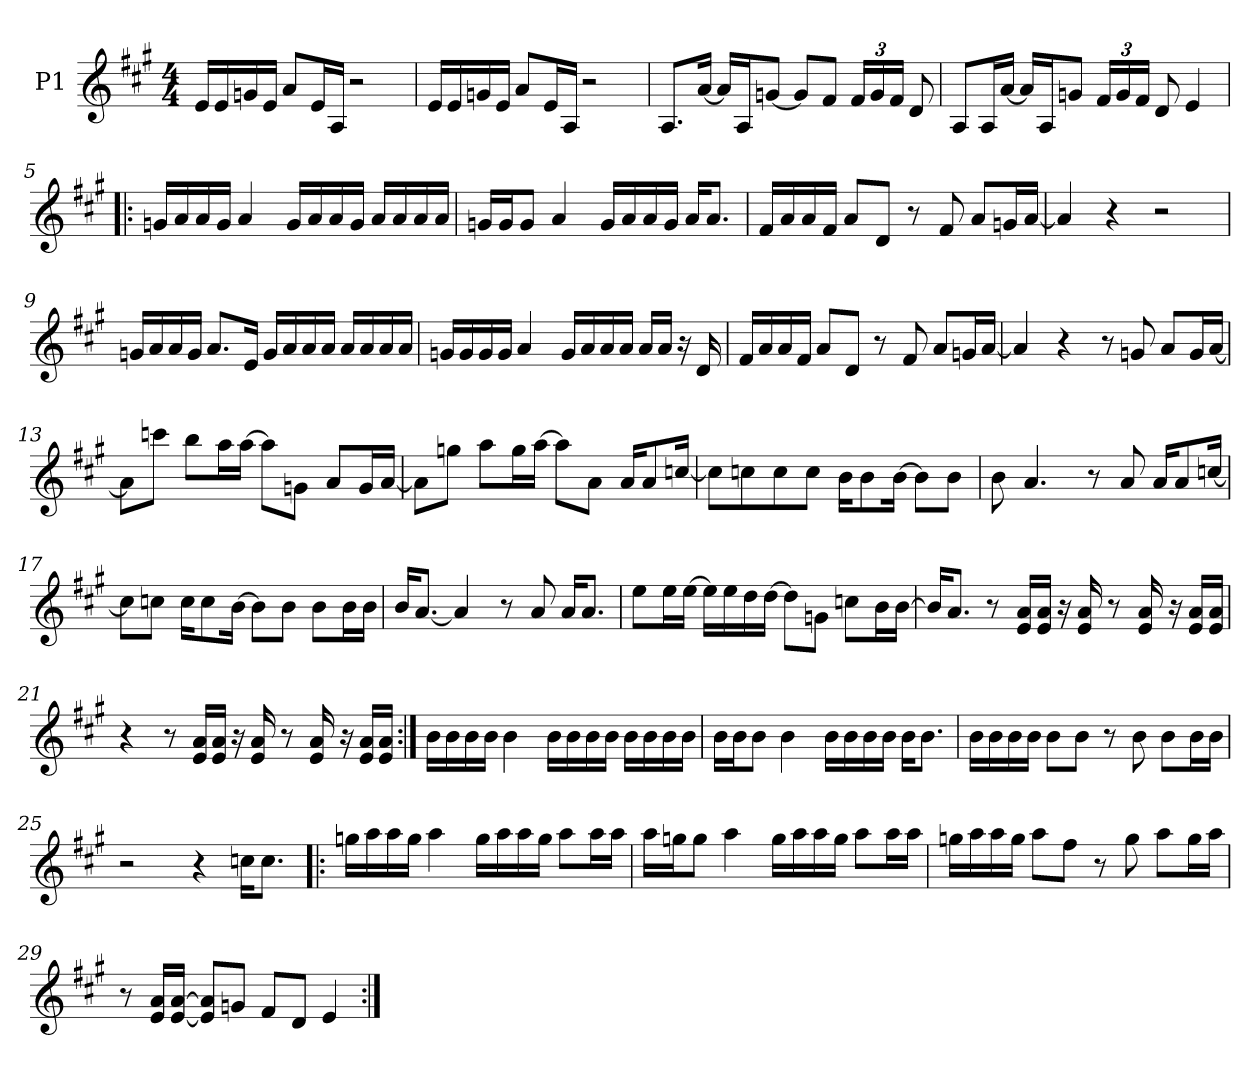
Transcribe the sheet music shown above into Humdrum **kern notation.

**kern
*part1
*staff1
*I"P1
*clefG2
*k[f#c#g#]
*A:
*M4/4
*MM95
=1
16e/LL
16e/
16gn/
16e/JJ
8a/L
16e/L
16A/JJ
2r
=2
16e/LL
16e/
16gn/
16e/JJ
8a/L
16e/L
16A/JJ
2r
=3
8.A/L
[<16a/Jk
16a/LL]
16A/J
[<8gn/J
8g/L]
8f#/J
*Xbrackettup
24f#/LL
24g/
24f#/JJ
8d/
!!LO:LB:g=z
=4
8A/L
16A/L
[<16a/JJ
16a/LL]
16A/J
8gn/J
24f#/LL
24g/
24f#/JJ
8d/
4e/
=5!|:
16gn/LL
16a/
16a/
16g/JJ
4a/
16g/LL
16a/
16a/
16g/JJ
16a/LL
16a/
16a/
16a/JJ
=6
16gn/LL
16g/J
8g/J
4a/
16g/LL
16a/
16a/
16g/JJ
16a/KL
8.a/J
!!LO:LB:g=z
=7
16f#/LL
16a/
16a/
16f#/JJ
8a/L
8d/J
8r
8f#/
8a/L
16gn/L
[<16a/JJ
=8
4a/]
4r
2r
=9
16gn/LL
16a/
16a/
16g/JJ
8.a/L
16e/Jk
16g/LL
16a/
16a/
16a/JJ
16a/LL
16a/
16a/
16a/JJ
!!LO:LB:g=z
=10
16gn/LL
16g/
16g/
16g/JJ
4a/
16g/LL
16a/
16a/
16a/JJ
16a/LL
16a/JJ
16r
16d/
=11
16f#/LL
16a/
16a/
16f#/JJ
8a/L
8d/J
8r
8f#/
8a/L
16gn/L
[<16a/JJ
=12
4a/]
4r
8r
8gn/
8a/L
16g/L
[<16a/JJ
!!LO:LB:g=z
=13
8a\L]
8cccn\J
8bb\L
16aa\L
[>16aa\JJ
8aa\L]
8gn\J
8a/L
16g/L
[<16a/JJ
=14
8a\L]
8ggn\J
8aa\L
16gg\L
[>16aa\JJ
8aa\L]
8a\J
16a/KL
8a/
[<16ccn/Jk
=15
8cc\L]
8ccn\
8cc\
8cc\J
16b\KL
8b\
[>16b\Jk
8b\L]
8b\J
!!LO:LB:g=z
=16
8b\
4.a/
8r
8a/
16a/KL
8a/
[<16ccn/Jk
=17
8cc\L]
8ccn\J
16cc\KL
8cc\
[>16b\Jk
8b\L]
8b\J
8b\L
16b\L
16b\JJ
!!LO:LB:g=z
=18
16b/KL
[<8.a/J
4a/]
8r
8a/
16a/KL
8.a/J
=19
8ee\L
16ee\L
[>16ee\JJ
16ee\LL]
16ee\
16dd\
[>16dd\JJ
8dd\L]
8gn\J
8ccn\L
16b\L
[>16b\JJ
=20
16b/KL]
8.a/J
8r
16e/ 16a/LL
16e/ 16a/JJ
16r
16e/ 16a/
8r
16e/ 16a/
16r
16e/ 16a/LL
16e/ 16a/JJ
!!LO:LB:g=z
=21
4r
8r
16e/ 16a/LL
16e/ 16a/JJ
16r
16e/ 16a/
8r
16e/ 16a/
16r
16e/ 16a/LL
16e/ 16a/JJ
=22:|!
16b\LL
16b\
16b\
16b\JJ
4b\
16b\LL
16b\
16b\
16b\JJ
16b\LL
16b\
16b\
16b\JJ
=23
16b\LL
16b\J
8b\J
4b\
16b\LL
16b\
16b\
16b\JJ
16b\KL
8.b\J
!!LO:LB:g=z
=24
16b\LL
16b\
16b\
16b\JJ
8b\L
8b\J
8r
8b\
8b\L
16b\L
16b\JJ
=25
2r
4r
16ccn\KL
8.cc\J
=26!|:
16ggn\LL
16aa\
16aa\
16gg\JJ
4aa\
16gg\LL
16aa\
16aa\
16gg\JJ
8aa\L
16aa\L
16aa\JJ
!!LO:LB:g=z
=27
16aa\LL
16ggn\J
8gg\J
4aa\
16gg\LL
16aa\
16aa\
16gg\JJ
8aa\L
16aa\L
16aa\JJ
=28
16ggn\LL
16aa\
16aa\
16gg\JJ
8aa\L
8ff#\J
8r
8gg\
8aa\L
16gg\L
16aa\JJ
=29
8r
16e/ 16a/LL
[<16e/ [>16a/JJ
8e/] 8a/]L
8gn/J
8f#/L
8d/J
4e/
=:|!
*-
